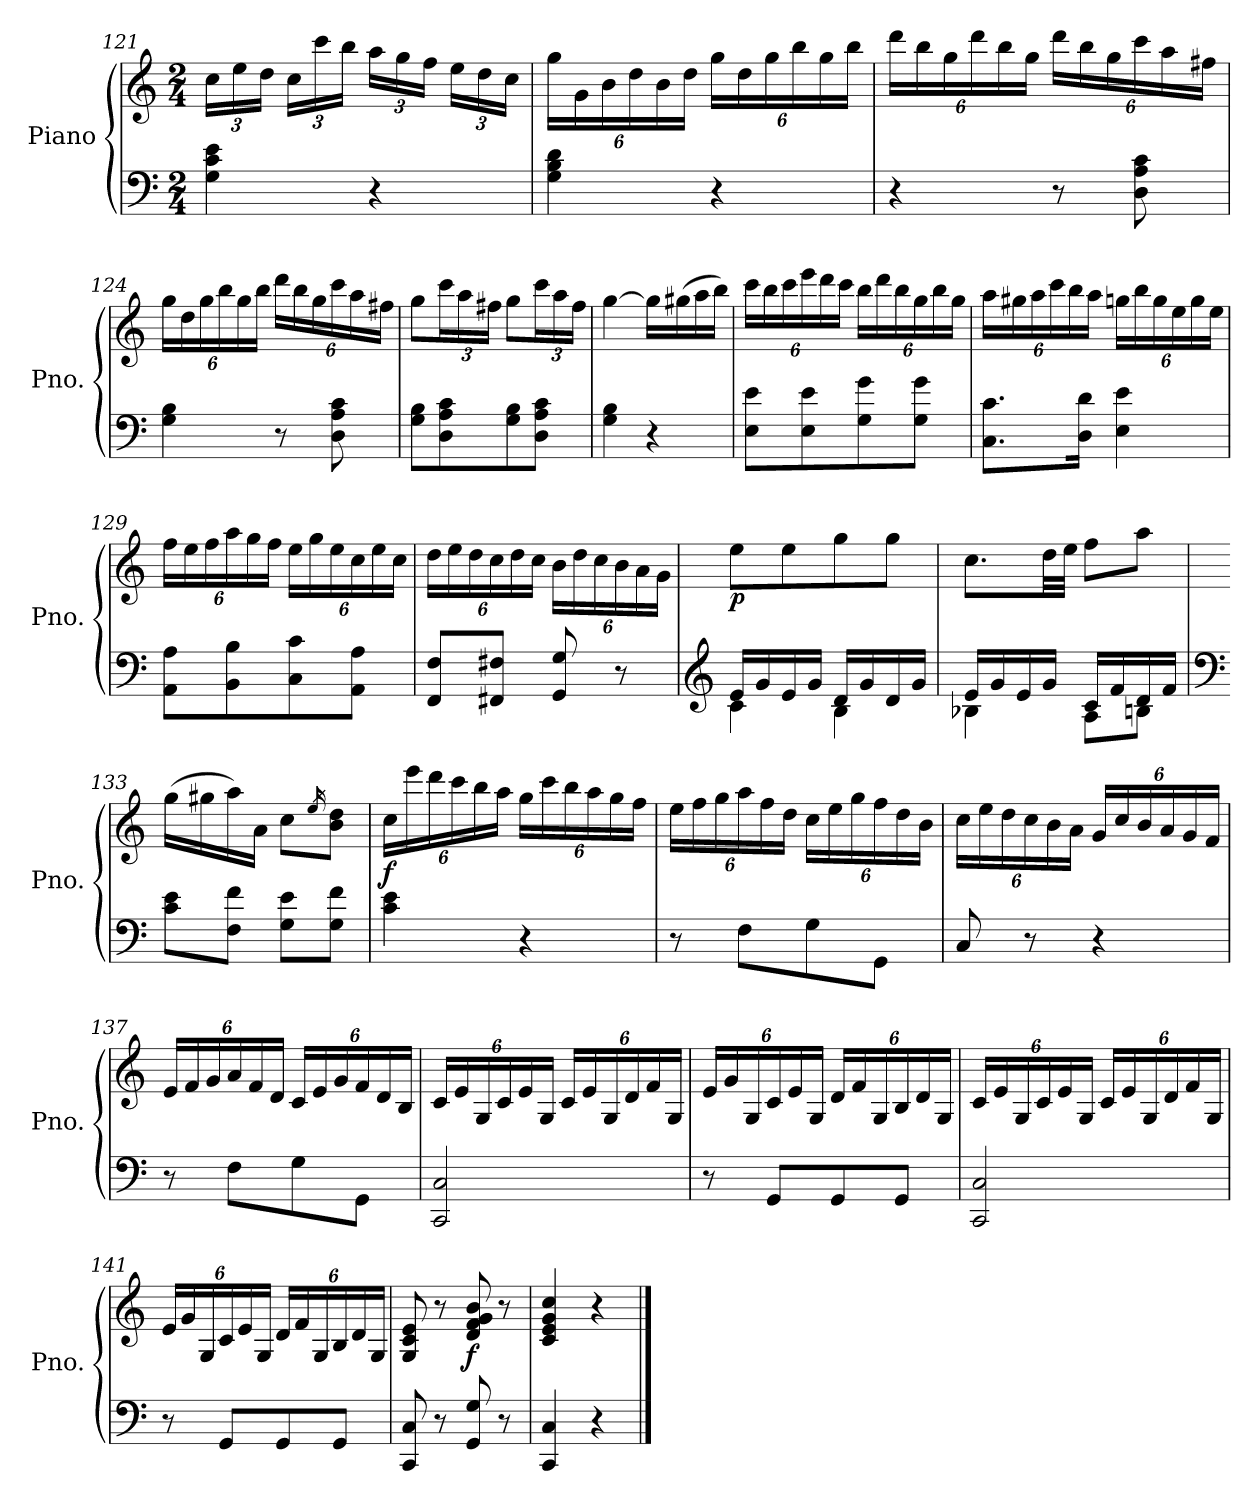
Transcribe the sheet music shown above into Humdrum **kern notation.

**kern	**kern	**dynam
*part1	*part1	*part1
*staff2	*staff1	*staff1/2
*I"Piano	*	*
*I'Pno.	*	*
!!LO:LB:g=z
*clefF4	*clefG2	*
*k[]	*k[]	*
*C:	*C:	*
*M2/4	*M2/4	*
*	*Xbrackettup	*
=121	=121	=121
4G\ 4c\ 4e\	24cc\LL	.
.	24ee\	.
.	24dd\JJ	.
.	24cc\LL	.
.	24ccc\	.
.	24bb\JJ	.
4r	24aa\LL	.
.	24gg\	.
.	24ff\JJ	.
.	24ee\LL	.
.	24dd\	.
.	24cc\JJ	.
!!LO:LB:g=z
=122	=122	=122
4G\ 4B\ 4d\	24gg\LL	.
.	24g\	.
.	24b\	.
.	24dd\	.
.	24b\	.
.	24dd\JJ	.
4r	24gg\LL	.
.	24dd\	.
.	24gg\	.
.	24bb\	.
.	24gg\	.
.	24bb\JJ	.
=123	=123	=123
4r	24ddd\LL	.
.	24bb\	.
.	24gg\	.
.	24ddd\	.
.	24bb\	.
.	24gg\JJ	.
8r	24ddd\LL	.
.	24bb\	.
.	24gg\	.
8D\ 8A\ 8c\	24ccc\	.
.	24aa\	.
.	24ff#X\JJ	.
=124	=124	=124
4G\ 4B\	24gg\LL	.
.	24dd\	.
.	24gg\	.
.	24bb\	.
.	24gg\	.
.	24bb\JJ	.
8r	24ddd\LL	.
.	24bb\	.
.	24gg\	.
8D\ 8A\ 8c\	24ccc\	.
.	24aa\	.
.	24ff#X\JJ	.
!!LO:LB:g=z
=125	=125	=125
8G\ 8B\L	8gg\L	.
8D\ 8A\ 8c\	24ccc\L	.
.	24aa\	.
.	24ff#X\JJ	.
8G\ 8B\	8gg\L	.
8D\ 8A\ 8c\J	24ccc\L	.
.	24aa\	.
.	24ff#\JJ	.
!!LO:LB:g=z
=126	=126	=126
4G\ 4B\	[4gg\	.
4r	16gg\LL]	.
.	(16gg#X\	.
.	16aa\	.
.	16bb\JJ)	.
=127	=127	=127
8E\ 8e\L	24ccc\LL	.
.	24bb\	.
.	24ccc\	.
8E\ 8e\	24eee\	.
.	24ddd\	.
.	24ccc\JJ	.
8G\ 8g\	24bb\LL	.
.	24ddd\	.
.	24bb\	.
8G\ 8g\J	24gg\	.
.	24bb\	.
.	24gg\JJ	.
=128	=128	=128
8.C\ 8.c\L	24aa\LL	.
.	24gg#X\	.
.	24aa\	.
.	24ccc\	.
.	24bb\	.
16D\ 16d\Jk	.	.
.	24aa\JJ	.
4E\ 4e\	24ggn\LL	.
.	24bb\	.
.	24gg\	.
.	24ee\	.
.	24gg\	.
.	24ee\JJ	.
=129	=129	=129
8AA\ 8A\L	24ff\LL	.
.	24ee\	.
.	24ff\	.
8BB\ 8B\	24aa\	.
.	24gg\	.
.	24ff\JJ	.
8C\ 8c\	24ee\LL	.
.	24gg\	.
.	24ee\	.
8AA\ 8A\J	24cc\	.
.	24ee\	.
.	24cc\JJ	.
!!LO:LB:g=z
=130	=130	=130
8FF/ 8F/L	24dd\LL	.
.	24ee\	.
.	24dd\	.
8FF#X/ 8F#X/J	24cc\	.
.	24dd\	.
.	24cc\JJ	.
8GG/ 8G/	24b\LL	.
.	24dd\	.
.	24cc\	.
8r	24b\	.
.	24a\	.
.	24g\JJ	.
=131	=131	=131
*clefG2	*	*
*^	*	*
!	!	!	!LO:DY:b
16e/LL	4c\	8ee\L	p
16g/	.	.	.
16e/	.	8ee\	.
16g/JJ	.	.	.
16d/LL	4B\	8gg\	.
16g/	.	.	.
16d/	.	8gg\J	.
16g/JJ	.	.	.
=132	=132	=132	=132
16e/LL	4B-X\	8.cc\L	.
16g/	.	.	.
16e/	.	.	.
16g/JJ	.	32dd\LL	.
.	.	32ee\JJJ	.
16c/LL	8A\L	8ff\L	.
16f/	.	.	.
16d/	8Bn\J	8aa\J	.
16f/JJ	.	.	.
*v	*v	*	*
=133	=133	=133
*clefF4	*	*
8c\ 8e\L	(16gg\LL	.
.	16gg#X\	.
8F\ 8f\J	16aa\)	.
.	16a\JJ	.
8G\ 8e\L	8cc\L	.
.	16qee/	.
8G\ 8f\J	8b\ 8dd\J	.
!!LO:PB:g=z
=134	=134	=134
!	!	!LO:DY:b
4c\ 4e\	24cc\LL	f
.	24eee\	.
.	24ddd\	.
.	24ccc\	.
.	24bb\	.
.	24aa\JJ	.
4r	24gg\LL	.
.	24ccc\	.
.	24bb\	.
.	24aa\	.
.	24gg\	.
.	24ff\JJ	.
!!LO:LB:g=z
=135	=135	=135
8r	24ee\LL	.
.	24ff\	.
.	24gg\	.
8F\L	24aa\	.
.	24ff\	.
.	24dd\JJ	.
8G\	24cc\LL	.
.	24ee\	.
.	24gg\	.
8GG\J	24ff\	.
.	24dd\	.
.	24b\JJ	.
=136	=136	=136
8C/	24cc\LL	.
.	24ee\	.
.	24dd\	.
8r	24cc\	.
.	24b\	.
.	24a\JJ	.
4r	24g/LL	.
.	24cc/	.
.	24b/	.
.	24a/	.
.	24g/	.
.	24f/JJ	.
=137	=137	=137
8r	24e/LL	.
.	24f/	.
.	24g/	.
8F\L	24a/	.
.	24f/	.
.	24d/JJ	.
8G\	24c/LL	.
.	24e/	.
.	24g/	.
8GG\J	24f/	.
.	24d/	.
.	24B/JJ	.
=138	=138	=138
2CC/ 2C/	24c/LL	.
.	24e/	.
.	24G/	.
.	24c/	.
.	24e/	.
.	24G/JJ	.
.	24c/LL	.
.	24e/	.
.	24G/	.
.	24d/	.
.	24f/	.
.	24G/JJ	.
!!LO:LB:g=z
=139	=139	=139
8r	24e/LL	.
.	24g/	.
.	24G/	.
8GG/L	24c/	.
.	24e/	.
.	24G/JJ	.
8GG/	24d/LL	.
.	24f/	.
.	24G/	.
8GG/J	24B/	.
.	24d/	.
.	24G/JJ	.
=140	=140	=140
2CC/ 2C/	24c/LL	.
.	24e/	.
.	24G/	.
.	24c/	.
.	24e/	.
.	24G/JJ	.
.	24c/LL	.
.	24e/	.
.	24G/	.
.	24d/	.
.	24f/	.
.	24G/JJ	.
=141	=141	=141
8r	24e/LL	.
.	24g/	.
.	24G/	.
8GG/L	24c/	.
.	24e/	.
.	24G/JJ	.
8GG/	24d/LL	.
.	24f/	.
.	24G/	.
8GG/J	24B/	.
.	24d/	.
.	24G/JJ	.
=142	=142	=142
8CC/ 8C/	8G/ 8c/ 8e/	.
8r	8r	.
!	!	!LO:DY:b
8GG/ 8G/	8d/ 8f/ 8g/ 8b/	f
8r	8r	.
=143	=143	=143
4CC/ 4C/	4c/ 4e/ 4g/ 4cc/	.
4r	4r	.
==	==	==
*-	*-	*-
